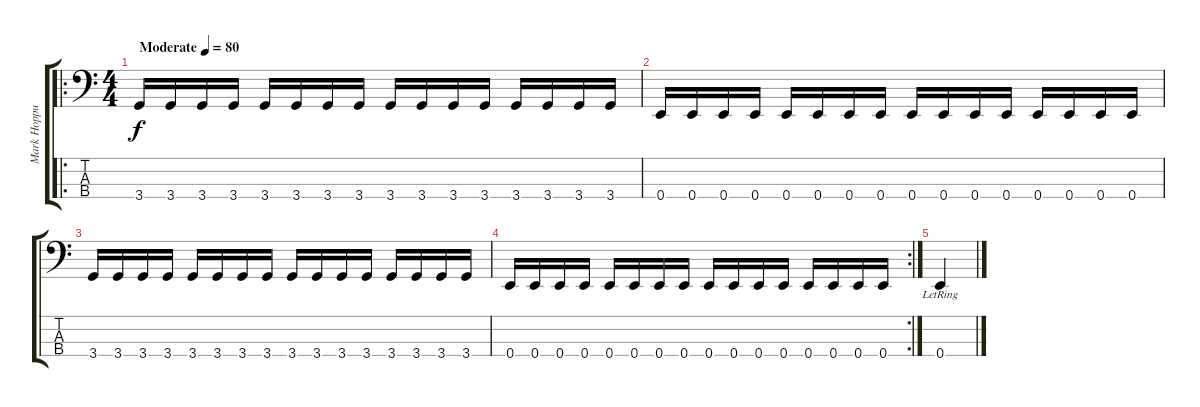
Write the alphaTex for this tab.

\track ("Mark Hoppus- Bass" "Mark Hoppu") {instrument electricbasspick}
\staff {score tabs}
\tuning (G2 D2 A1 E1) {hide}
\ro
\ts (4 4)
\tempo (80 "Moderate")
\clef f4
\ks c
3.4.16{dy f instrument electricbasspick} 3.4.16 3.4.16 3.4.16 3.4.16 3.4.16 3.4.16 3.4.16 3.4.16 3.4.16 3.4.16 3.4.16 3.4.16 3.4.16 3.4.16 3.4.16 |
0.4.16 0.4.16 0.4.16 0.4.16 0.4.16 0.4.16 0.4.16 0.4.16 0.4.16 0.4.16 0.4.16 0.4.16 0.4.16 0.4.16 0.4.16 0.4.16 |
3.4.16 3.4.16 3.4.16 3.4.16 3.4.16 3.4.16 3.4.16 3.4.16 3.4.16 3.4.16 3.4.16 3.4.16 3.4.16 3.4.16 3.4.16 3.4.16 |
\rc 2
0.4.16 0.4.16 0.4.16 0.4.16 0.4.16 0.4.16 0.4.16 0.4.16 0.4.16 0.4.16 0.4.16 0.4.16 0.4.16 0.4.16 0.4.16 0.4.16 |
0.4{lr}.4
